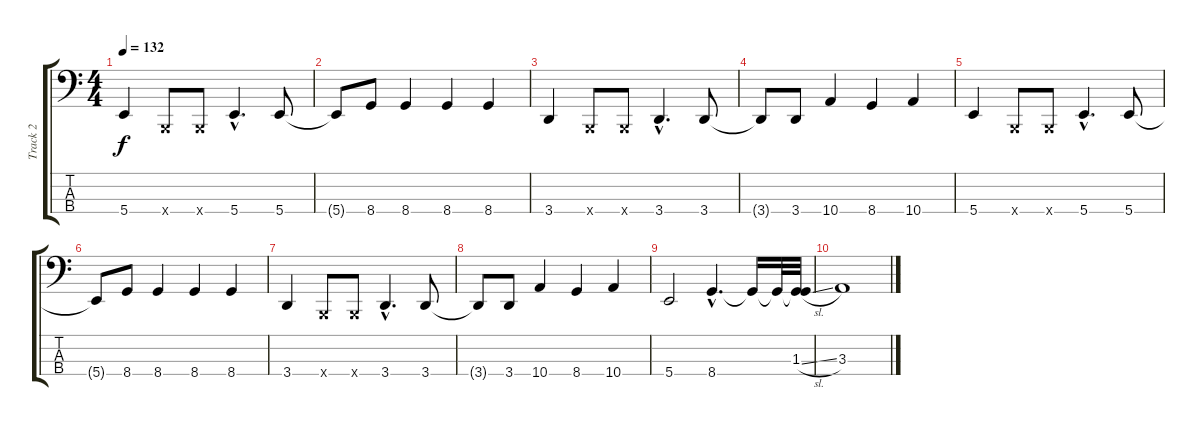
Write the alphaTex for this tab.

\track ("Track 2" "Track 2") {instrument electricbasspick}
\staff {score tabs}
\tuning (E2 B1 Gb1 B0) {hide}
\ts (4 4)
\tempo 132
\clef f4
\ks c
5.4.4{dy f} 0.4{x}.8 0.4{x}.8 5.4{hac}.4{d} 5.4.8 |
5.4{t}.8 8.4.8 8.4.4 8.4.4 8.4.4 |
3.4.4 0.4{x}.8 0.4{x}.8 3.4{hac}.4{d} 3.4.8 |
3.4{t}.8 3.4.8 10.4.4 8.4.4 10.4.4 |
5.4.4 0.4{x}.8 0.4{x}.8 5.4{hac}.4{d} 5.4.8 |
5.4{t}.8 8.4.8 8.4.4 8.4.4 8.4.4 |
3.4.4 0.4{x}.8 0.4{x}.8 3.4{hac}.4{d} 3.4.8 |
3.4{t}.8 3.4.8 10.4.4 8.4.4 10.4.4 |
5.4.2 8.4{hac}.4{d} 8.4{t}.16 8.4{t}.32 (1.3{sl} 8.4{t}).32 |
3.3.1
